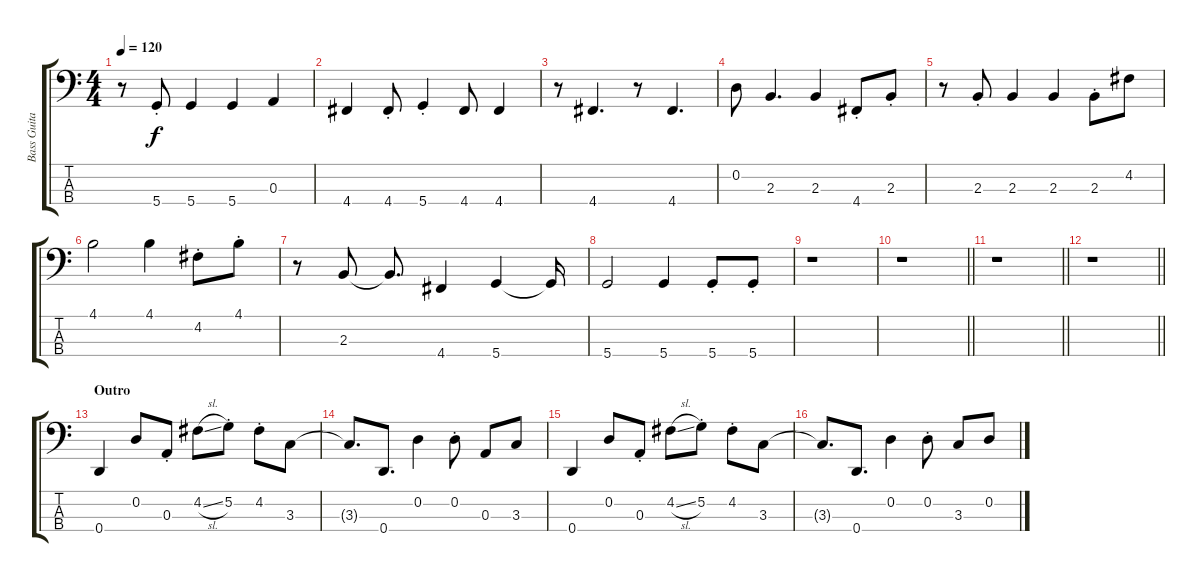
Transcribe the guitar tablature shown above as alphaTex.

\track ("Bass Guitar" "Bass Guita") {instrument electricbassfinger}
\staff {score tabs}
\tuning (G2 D2 A1 D1) {hide}
\ts (4 4)
\tempo 120
\clef f4
\ks c
r.8{dy f} 5.4{st}.8 5.4.4 5.4.4 0.3.4 |
4.4.4 4.4{st}.8 5.4{st}.4 4.4.8 4.4.4 |
r.8 4.4.4{d} r.8 4.4.4{d} |
0.2.8 2.3.4{d} 2.3.4 4.4{st}.8 2.3{st}.8 |
r.8 2.3{st}.8 2.3.4 2.3.4 2.3{st}.8 4.2.8 |
4.1.2 4.1.4 4.2{st}.8 4.1{st}.8 |
r.8 2.3.8 2.3{t}.8{d} 4.4.4 5.4.4 5.4{t}.16 |
5.4.2 5.4.4 5.4{st}.8 5.4{st}.8 |
r.1 |
\barLineRight lightlight
r.1 |
\barLineRight lightlight
r.1 |
\barLineRight lightlight
r.1 |
\section ("" "Outro")
0.4.4 0.2.8 0.3{st}.8 4.2{sl}.8 5.2{st}.8 4.2{st}.8 3.3.8 |
3.3{t}.8{d} 0.4.8{d} 0.2.4 0.2{st}.8 0.3.8 3.3.8 |
0.4.4 0.2.8 0.3{st}.8 4.2{sl}.8 5.2{st}.8 4.2{st}.8 3.3.8 |
3.3{t}.8{d} 0.4.8{d} 0.2.4 0.2{st}.8 3.3.8 0.2.8
